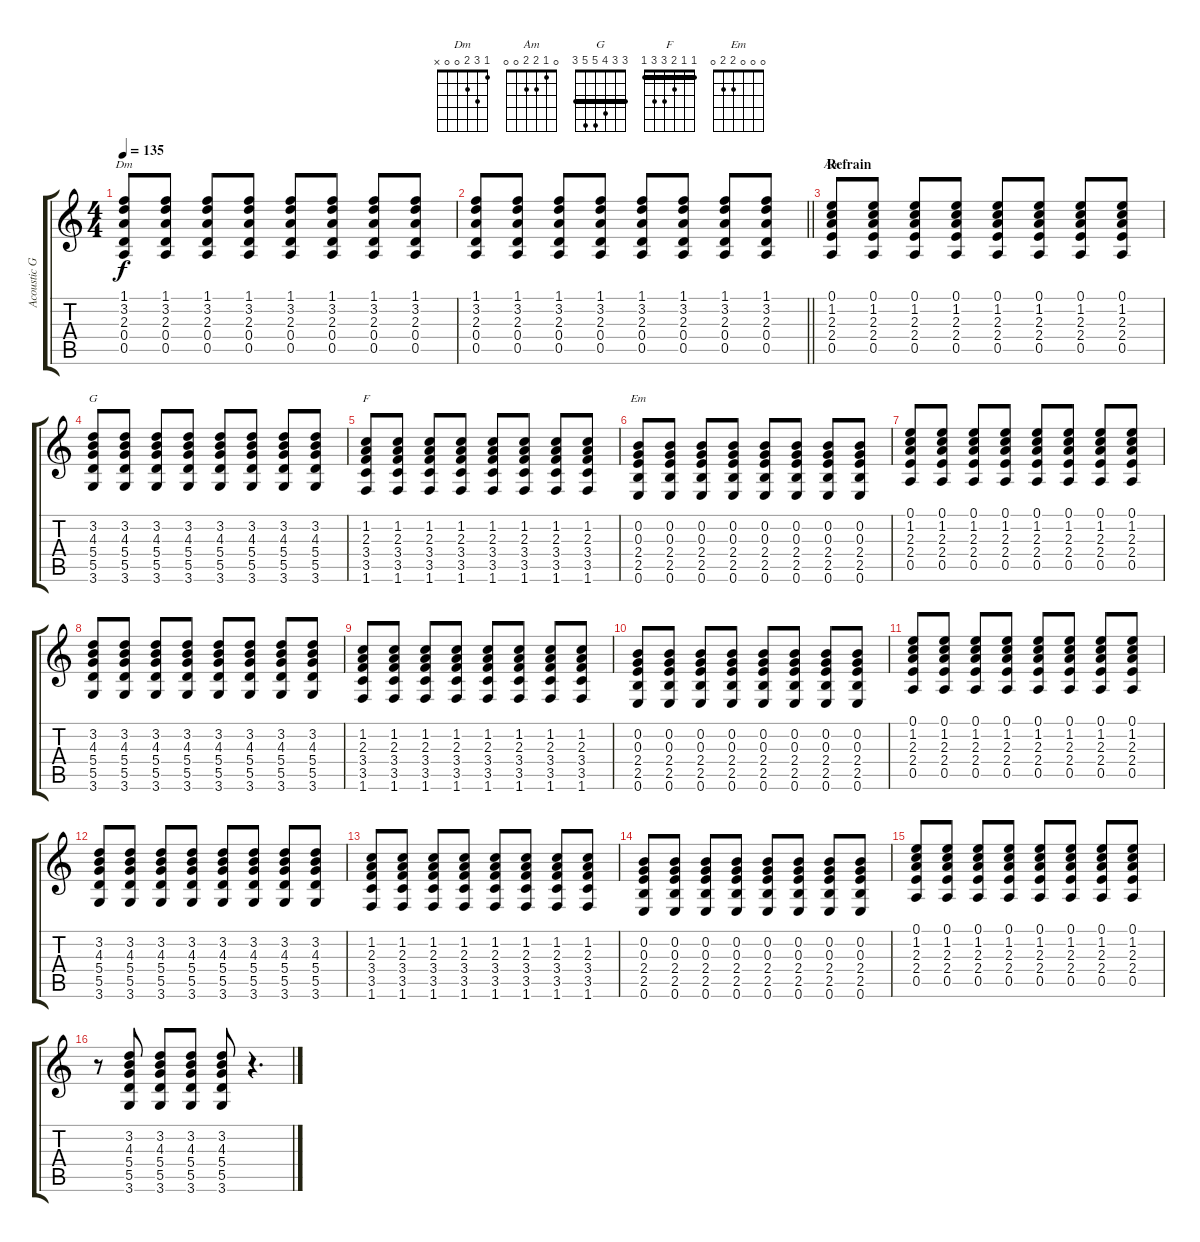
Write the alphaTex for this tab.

\track ("Acoustic Guitar" "Acoustic G") {instrument acousticguitarsteel}
\staff {score tabs}
\tuning (E4 B3 G3 D3 A2 E2) {hide}
\chord ("Dm" 1 3 2 0 0 x)
\chord ("Am" 0 1 2 2 0 0)
\chord ("G" 3 3 4 5 5 3) {barre 3}
\chord ("F" 1 1 2 3 3 1) {barre 1}
\chord ("Em" 0 0 0 2 2 0)
\ts (4 4)
\tempo 135
\clef g2
\ks c
(1.1 3.2 2.3 0.4 0.5).8{ch "Dm" dy f} (1.1 3.2 2.3 0.4 0.5).8 (1.1 3.2 2.3 0.4 0.5).8 (1.1 3.2 2.3 0.4 0.5).8 (1.1 3.2 2.3 0.4 0.5).8 (1.1 3.2 2.3 0.4 0.5).8 (1.1 3.2 2.3 0.4 0.5).8 (1.1 3.2 2.3 0.4 0.5).8 |
\barLineRight lightlight
(1.1 3.2 2.3 0.4 0.5).8 (1.1 3.2 2.3 0.4 0.5).8 (1.1 3.2 2.3 0.4 0.5).8 (1.1 3.2 2.3 0.4 0.5).8 (1.1 3.2 2.3 0.4 0.5).8 (1.1 3.2 2.3 0.4 0.5).8 (1.1 3.2 2.3 0.4 0.5).8 (1.1 3.2 2.3 0.4 0.5).8 |
\section ("" "Refrain")
(0.1 1.2 2.3 2.4 0.5).8{ch "Am"} (0.1 1.2 2.3 2.4 0.5).8 (0.1 1.2 2.3 2.4 0.5).8 (0.1 1.2 2.3 2.4 0.5).8 (0.1 1.2 2.3 2.4 0.5).8 (0.1 1.2 2.3 2.4 0.5).8 (0.1 1.2 2.3 2.4 0.5).8 (0.1 1.2 2.3 2.4 0.5).8 |
(3.2 4.3 5.4 5.5 3.6).8{ch "G"} (3.2 4.3 5.4 5.5 3.6).8 (3.2 4.3 5.4 5.5 3.6).8 (3.2 4.3 5.4 5.5 3.6).8 (3.2 4.3 5.4 5.5 3.6).8 (3.2 4.3 5.4 5.5 3.6).8 (3.2 4.3 5.4 5.5 3.6).8 (3.2 4.3 5.4 5.5 3.6).8 |
(1.2 2.3 3.4 3.5 1.6).8{ch "F"} (1.2 2.3 3.4 3.5 1.6).8 (1.2 2.3 3.4 3.5 1.6).8 (1.2 2.3 3.4 3.5 1.6).8 (1.2 2.3 3.4 3.5 1.6).8 (1.2 2.3 3.4 3.5 1.6).8 (1.2 2.3 3.4 3.5 1.6).8 (1.2 2.3 3.4 3.5 1.6).8 |
(0.2 0.3 2.4 2.5 0.6).8{ch "Em"} (0.2 0.3 2.4 2.5 0.6).8 (0.2 0.3 2.4 2.5 0.6).8 (0.2 0.3 2.4 2.5 0.6).8 (0.2 0.3 2.4 2.5 0.6).8 (0.2 0.3 2.4 2.5 0.6).8 (0.2 0.3 2.4 2.5 0.6).8 (0.2 0.3 2.4 2.5 0.6).8 |
(0.1 1.2 2.3 2.4 0.5).8 (0.1 1.2 2.3 2.4 0.5).8 (0.1 1.2 2.3 2.4 0.5).8 (0.1 1.2 2.3 2.4 0.5).8 (0.1 1.2 2.3 2.4 0.5).8 (0.1 1.2 2.3 2.4 0.5).8 (0.1 1.2 2.3 2.4 0.5).8 (0.1 1.2 2.3 2.4 0.5).8 |
(3.2 4.3 5.4 5.5 3.6).8 (3.2 4.3 5.4 5.5 3.6).8 (3.2 4.3 5.4 5.5 3.6).8 (3.2 4.3 5.4 5.5 3.6).8 (3.2 4.3 5.4 5.5 3.6).8 (3.2 4.3 5.4 5.5 3.6).8 (3.2 4.3 5.4 5.5 3.6).8 (3.2 4.3 5.4 5.5 3.6).8 |
(1.2 2.3 3.4 3.5 1.6).8 (1.2 2.3 3.4 3.5 1.6).8 (1.2 2.3 3.4 3.5 1.6).8 (1.2 2.3 3.4 3.5 1.6).8 (1.2 2.3 3.4 3.5 1.6).8 (1.2 2.3 3.4 3.5 1.6).8 (1.2 2.3 3.4 3.5 1.6).8 (1.2 2.3 3.4 3.5 1.6).8 |
(0.2 0.3 2.4 2.5 0.6).8 (0.2 0.3 2.4 2.5 0.6).8 (0.2 0.3 2.4 2.5 0.6).8 (0.2 0.3 2.4 2.5 0.6).8 (0.2 0.3 2.4 2.5 0.6).8 (0.2 0.3 2.4 2.5 0.6).8 (0.2 0.3 2.4 2.5 0.6).8 (0.2 0.3 2.4 2.5 0.6).8 |
(0.1 1.2 2.3 2.4 0.5).8 (0.1 1.2 2.3 2.4 0.5).8 (0.1 1.2 2.3 2.4 0.5).8 (0.1 1.2 2.3 2.4 0.5).8 (0.1 1.2 2.3 2.4 0.5).8 (0.1 1.2 2.3 2.4 0.5).8 (0.1 1.2 2.3 2.4 0.5).8 (0.1 1.2 2.3 2.4 0.5).8 |
(3.2 4.3 5.4 5.5 3.6).8 (3.2 4.3 5.4 5.5 3.6).8 (3.2 4.3 5.4 5.5 3.6).8 (3.2 4.3 5.4 5.5 3.6).8 (3.2 4.3 5.4 5.5 3.6).8 (3.2 4.3 5.4 5.5 3.6).8 (3.2 4.3 5.4 5.5 3.6).8 (3.2 4.3 5.4 5.5 3.6).8 |
(1.2 2.3 3.4 3.5 1.6).8 (1.2 2.3 3.4 3.5 1.6).8 (1.2 2.3 3.4 3.5 1.6).8 (1.2 2.3 3.4 3.5 1.6).8 (1.2 2.3 3.4 3.5 1.6).8 (1.2 2.3 3.4 3.5 1.6).8 (1.2 2.3 3.4 3.5 1.6).8 (1.2 2.3 3.4 3.5 1.6).8 |
(0.2 0.3 2.4 2.5 0.6).8 (0.2 0.3 2.4 2.5 0.6).8 (0.2 0.3 2.4 2.5 0.6).8 (0.2 0.3 2.4 2.5 0.6).8 (0.2 0.3 2.4 2.5 0.6).8 (0.2 0.3 2.4 2.5 0.6).8 (0.2 0.3 2.4 2.5 0.6).8 (0.2 0.3 2.4 2.5 0.6).8 |
(0.1 1.2 2.3 2.4 0.5).8 (0.1 1.2 2.3 2.4 0.5).8 (0.1 1.2 2.3 2.4 0.5).8 (0.1 1.2 2.3 2.4 0.5).8 (0.1 1.2 2.3 2.4 0.5).8 (0.1 1.2 2.3 2.4 0.5).8 (0.1 1.2 2.3 2.4 0.5).8 (0.1 1.2 2.3 2.4 0.5).8 |
r.8 (3.2 4.3 5.4 5.5 3.6).8 (3.2 4.3 5.4 5.5 3.6).8 (3.2 4.3 5.4 5.5 3.6).8 (3.2 4.3 5.4 5.5 3.6).8 r.4{d}
